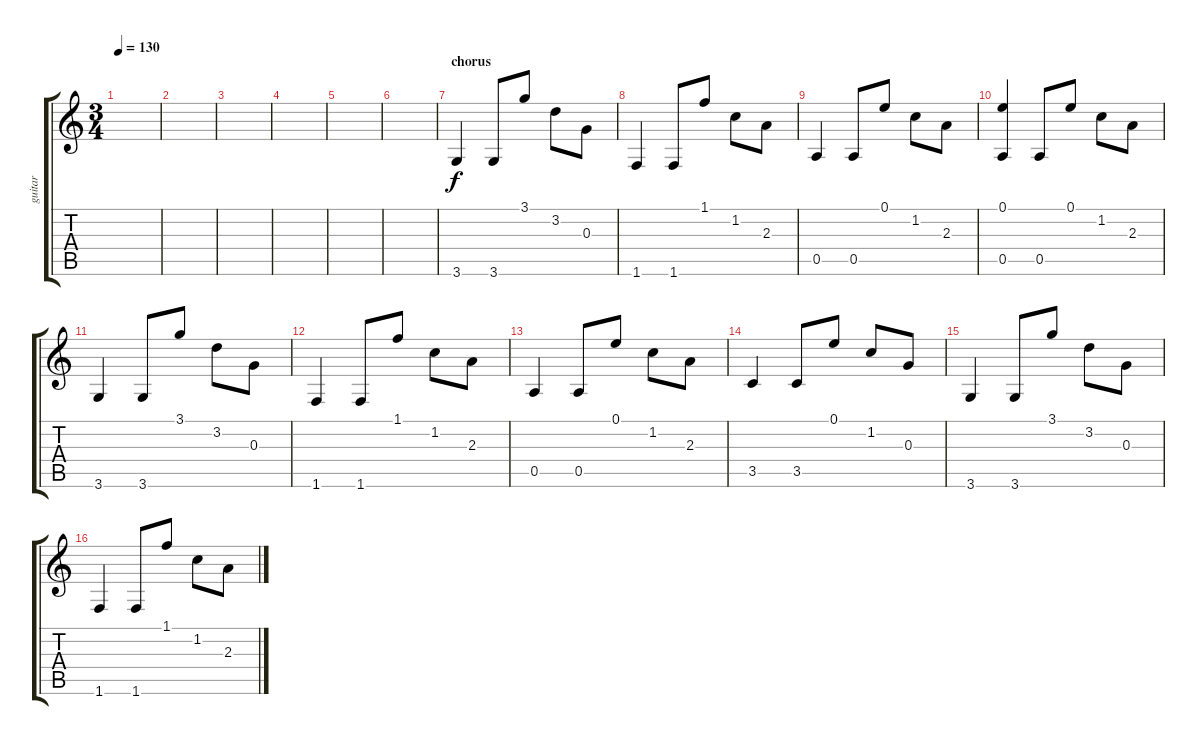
\track ("guitar" "guitar") {instrument electricguitarclean}
\staff {score tabs}
\tuning (E4 B3 G3 D3 A2 E2) {hide}
\ts (3 4)
\tempo 130
\clef g2
\ks c
|
|
|
|
|
|
\section ("" "chorus")
3.6.4 3.6.8 3.1.8 3.2.8 0.3.8 |
1.6.4 1.6.8 1.1.8 1.2.8 2.3.8 |
0.5.4 0.5.8 0.1.8 1.2.8 2.3.8 |
(0.1 0.5).4 0.5.8 0.1.8 1.2.8 2.3.8 |
3.6.4 3.6.8 3.1.8 3.2.8 0.3.8 |
1.6.4 1.6.8 1.1.8 1.2.8 2.3.8 |
0.5.4 0.5.8 0.1.8 1.2.8 2.3.8 |
3.5.4 3.5.8 0.1.8 1.2.8 0.3.8 |
3.6.4 3.6.8 3.1.8 3.2.8 0.3.8 |
1.6.4 1.6.8 1.1.8 1.2.8 2.3.8
